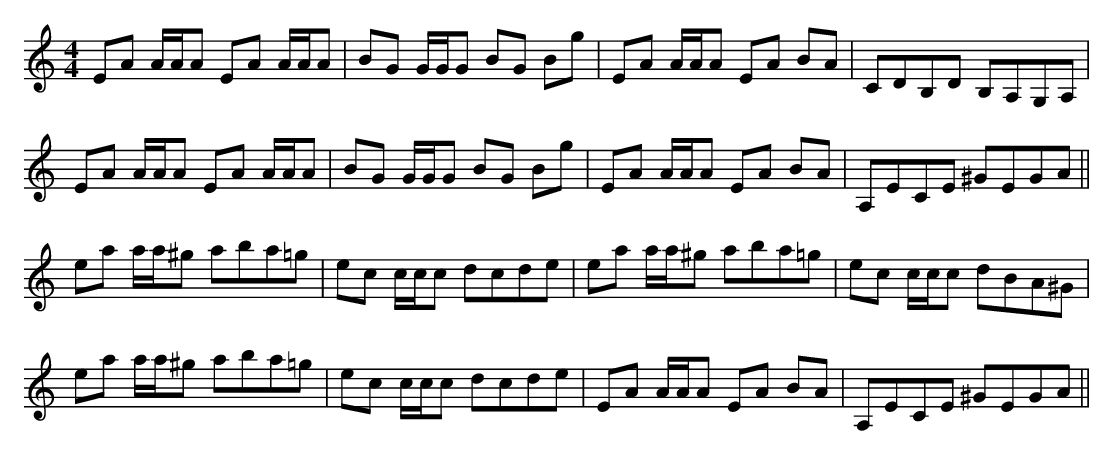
X:1
M:4/4
K:Amin
EA A/A/A EA A/A/A|BG G/G/G BG Bg|EA A/A/A EA BA|CDB,D B,A,G,A,|
EA A/A/A EA A/A/A|BG G/G/G BG Bg|EA A/A/A EA BA|A,ECE ^GEGA||
ea a/a/^g aba=g|ec c/c/c dcde|ea a/a/^g aba=g|ec c/c/c dBA^G|
ea a/a/^g aba=g|ec c/c/c dcde|EA A/A/A EA BA|A,ECE ^GEGA||
